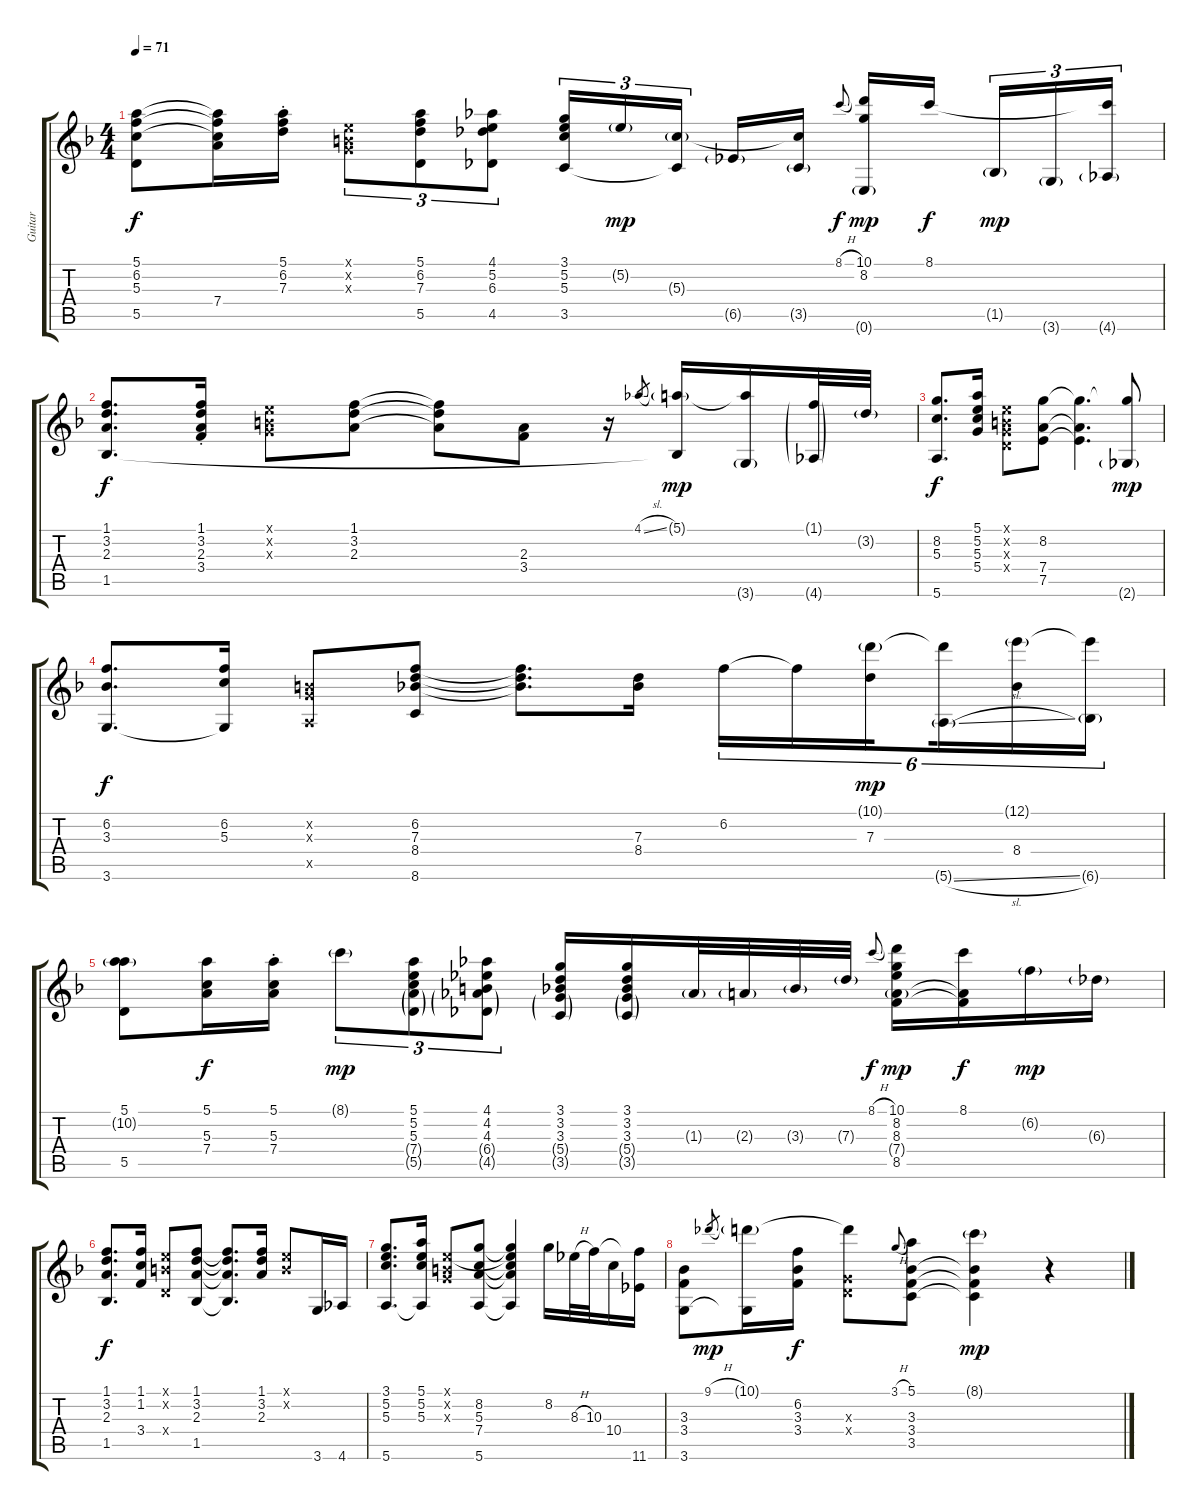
\track ("Guitar" "Guitar") {instrument acousticguitarsteel}
\staff {score tabs}
\tuning (E4 B3 G3 D3 A2 E2) {hide}
\ts (4 4)
\tempo 71
\clef g2
\ks f
(5.1 6.2 5.3 5.5).8{dy f} (5.1{t} 6.2{t} 5.3{t} 7.4).16 (5.1 6.2{st} 7.3).16 (0.1{x} 0.2{x} 0.3{x}).8{tu (3 2)} (5.1 6.2 7.3 5.5).8{tu (3 2)} (4.1 5.2 6.3 4.5).8{tu (3 2)} (3.1 5.2 5.3 3.5).16{tu (3 2)} 5.2{g}.16{tu (3 2) dy mp} (5.3{g} 3.5{t}).16{tu (3 2) beam splitsecondary} 6.5{g}.16 (5.3{t} 3.5{g}).16 8.1{h}.8{gr onbeat dy f} (10.1 8.2 0.6{g}).16{dy mp} 8.1.16{dy f beam splitsecondary} 1.5{g}.16{tu (3 2) dy mp} 3.6{g}.16{tu (3 2)} (8.1{t} 4.6{g}).16{tu (3 2)} |
(1.1 3.2 2.3 1.5).8{d dy f} (1.1 3.2 2.3 3.4{st}).16 (0.1{x} 0.2{x} 0.3{x}).8 (1.1 3.2 2.3).8 (1.1{t} 3.2{t} 2.3{t}).8 (2.3 3.4).8 r.16 4.1{sl}.8{gr} (5.1{g} 1.5{t}).16{dy mp} (5.1{t} 3.6{g}).16 (1.1{g} 4.6{g}).32 3.2{g}.32 |
(8.2 5.3 5.6).8{d dy f} (5.1 5.2 5.3 5.4).16 (0.1{x} 0.2{x} 0.3{x} 0.4{x}).8 (8.2 7.4 7.5).8 (8.2{t} 7.4{t} 7.5{t}).4{d} (8.2{t} 2.6{g}).8{dy mp} |
(6.2 3.3 3.6).8{d dy f} (6.2 5.3 3.6{t}).16 (0.2{x} 0.3{x} 0.5{x}).8 (6.2 7.3 8.4 8.6).8 (6.2{t} 7.3{t} 8.4{t}).8{d} (7.3 8.4).16 6.2.16{tu (6 4)} 6.2{t}.16{tu (6 4)} (10.1{g} 7.3).16{tu (6 4) dy mp beam splitsecondary} (10.1{t} 5.6{sl g}).16{tu (6 4)} (12.1{g} 8.4).16{tu (6 4)} (12.1{t} 6.6{g}).16{tu (6 4)} |
(5.1 10.2{g} 5.5).8 (5.1 5.3 7.4).16{dy f} (5.1{st} 5.3 7.4).16 8.1{g}.8{tu (3 2) dy mp} (5.1 5.2 5.3 7.4{g} 5.5{g}).8{tu (3 2)} (4.1 4.2 4.3 6.4{g} 4.5{g}).8{tu (3 2)} (3.1 3.2 3.3 5.4{g} 3.5{g}).16 (3.1 3.2 3.3 5.4{g} 3.5{g}).16 1.3{g}.32 2.3{g}.32 3.3{g}.32 7.3{g}.32 8.1{h}.8{gr onbeat dy f} (10.1 8.2 8.3 7.4{g} 8.5).16{dy mp} (8.1 7.4{t} 8.5{t}).16{dy f} 6.2{g}.16{dy mp} 6.3{g}.16 |
(1.1 3.2 2.3 1.5).8{d dy f} (1.1 1.2 3.4).16 (0.1{x} 0.2{x} 0.4{x}).8 (1.1 3.2 2.3 1.5).8 (1.1{t} 3.2{t} 2.3{t} 1.5{t}).8{d} (1.1 3.2 2.3).16 (0.1{x} 0.2{x}).8 3.6.16 4.6.16 |
(3.1 5.2 5.3 5.6).8{d} (5.1 5.2 5.3 5.6{t}).16 (0.1{x} 0.2{x} 0.3{x}).8 (8.2 5.3 7.4 5.6).8 (0.1{t} 8.2{t} 5.3{t} 7.4{t} 5.6{t}).4 8.2.16 8.3{h}.32 10.3.32 10.4.16 (10.3{t} 11.6).16 |
(3.3 3.4 3.6).8 9.1{h}.8{gr dy mp} (10.1{g} 3.6{t}).16 (6.2 3.3 3.4).16{dy f} (10.1{t} 0.3{x} 0.4{x}).8 3.1{h}.8{gr onbeat} (5.1 3.3 3.4 3.5).8 (8.1{g} 3.3{t} 3.4{t} 3.5{t}).4{dy mp} r.4
